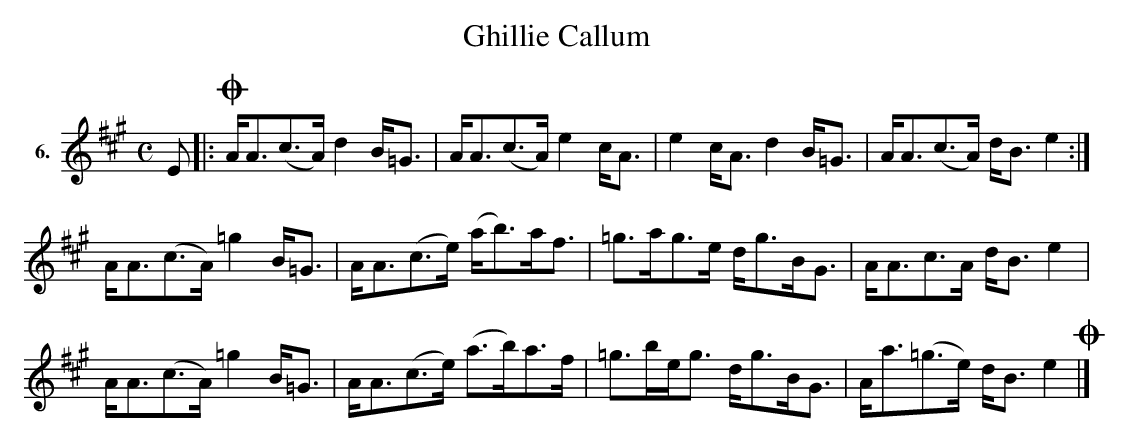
X:1
T:Ghillie Callum
M:C
L:1/16
K:A
V:1 clef=treble name="6."
[V:1]E2|:OAA3(c3A) d4 B=G3|AA3(c3A) e4 cA3|e4 cA3 d4 B=G3|AA3(c3A) dB3 e4:|
AA3(c3A) =g4 B=G3|AA3(c3e) (ab3)af3|=g3ag3e dg3BG3|AA3c3A dB3 e4|
AA3(c3A) =g4 B=G3|AA3(c3e) (a3b)a3f|=g3beg3 dg3BG3|Aa3(=g3e) dB3 e4O|]
